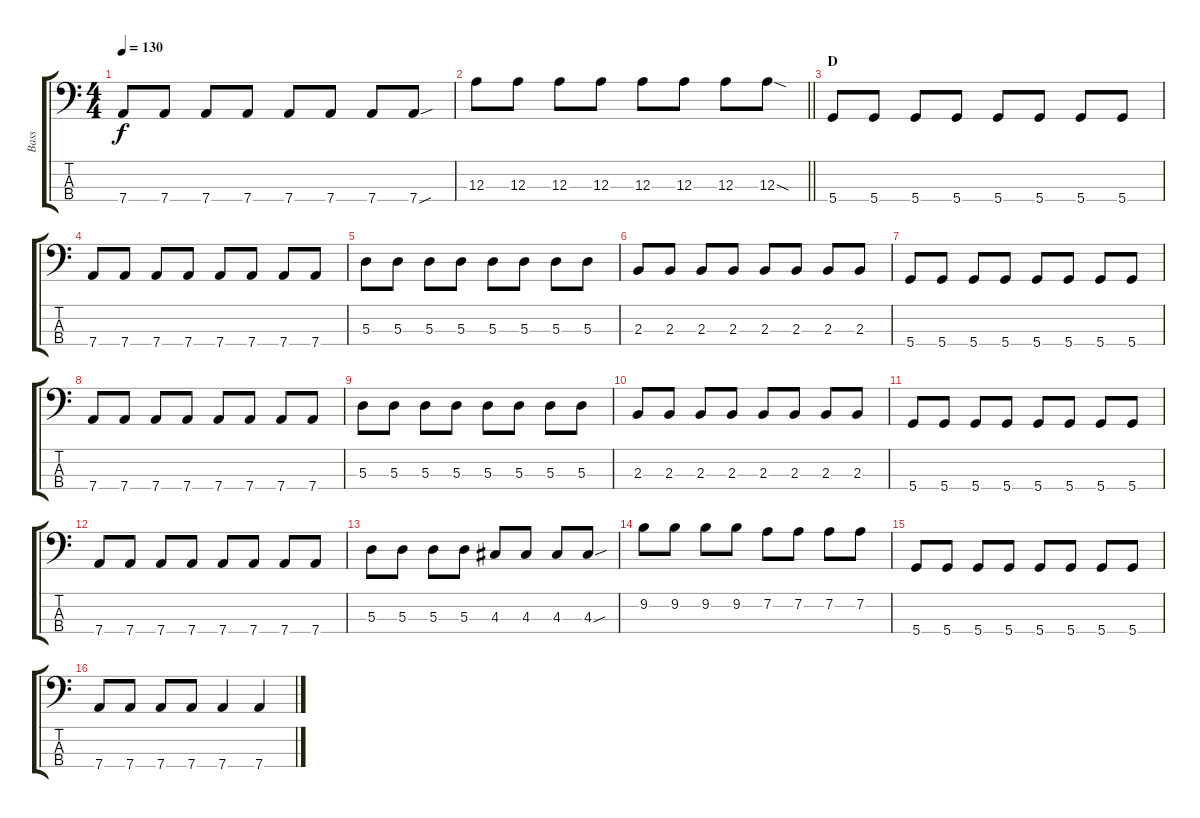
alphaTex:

\track ("Bass" "Bass") {instrument electricbassfinger}
\staff {score tabs}
\tuning (G2 D2 A1 D1) {hide}
\ts (4 4)
\tempo 130
\clef f4
\ks c
7.4.8{dy f} 7.4.8 7.4.8 7.4.8 7.4.8 7.4.8 7.4.8 7.4{sou}.8 |
\barLineRight lightlight
12.3.8 12.3.8 12.3.8 12.3.8 12.3.8 12.3.8 12.3.8 12.3{sod}.8 |
\section ("" "D")
5.4.8 5.4.8 5.4.8 5.4.8 5.4.8 5.4.8 5.4.8 5.4.8 |
7.4.8 7.4.8 7.4.8 7.4.8 7.4.8 7.4.8 7.4.8 7.4.8 |
5.3.8 5.3.8 5.3.8 5.3.8 5.3.8 5.3.8 5.3.8 5.3.8 |
2.3.8 2.3.8 2.3.8 2.3.8 2.3.8 2.3.8 2.3.8 2.3.8 |
5.4.8 5.4.8 5.4.8 5.4.8 5.4.8 5.4.8 5.4.8 5.4.8 |
7.4.8 7.4.8 7.4.8 7.4.8 7.4.8 7.4.8 7.4.8 7.4.8 |
5.3.8 5.3.8 5.3.8 5.3.8 5.3.8 5.3.8 5.3.8 5.3.8 |
2.3.8 2.3.8 2.3.8 2.3.8 2.3.8 2.3.8 2.3.8 2.3.8 |
5.4.8 5.4.8 5.4.8 5.4.8 5.4.8 5.4.8 5.4.8 5.4.8 |
7.4.8 7.4.8 7.4.8 7.4.8 7.4.8 7.4.8 7.4.8 7.4.8 |
5.3.8 5.3.8 5.3.8 5.3.8 4.3.8 4.3.8 4.3.8 4.3{sou}.8 |
9.2.8 9.2.8 9.2.8 9.2.8 7.2.8 7.2.8 7.2.8 7.2.8 |
5.4.8 5.4.8 5.4.8 5.4.8 5.4.8 5.4.8 5.4.8 5.4.8 |
7.4.8 7.4.8 7.4.8 7.4.8 7.4.4 7.4.4
